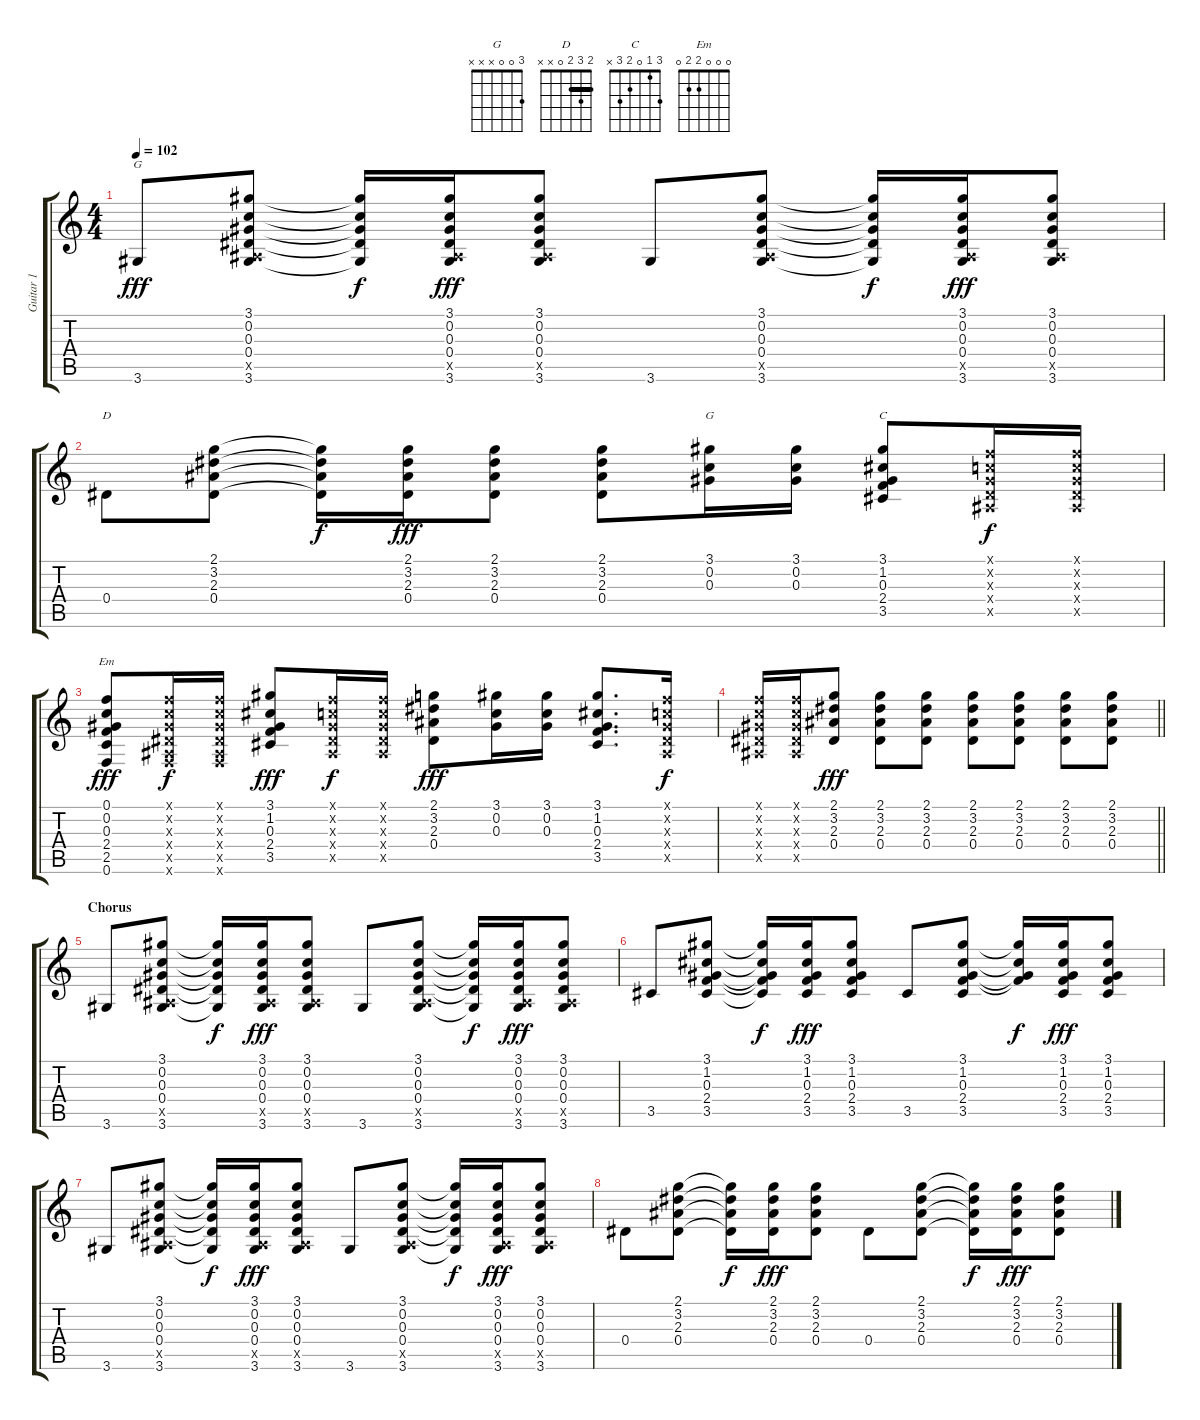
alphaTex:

\track ("Guitar 1" "Guitar 1") {instrument acousticguitarsteel}
\staff {score tabs}
\tuning (F4 C4 Ab3 Eb3 Bb2 F2) {hide}
\chord ("G" 3 0 0 0 x 3)
\chord ("D" 2 3 2 0 x x) {barre 2}
\chord ("G" 3 0 0 x x x)
\chord ("C" 3 1 0 2 3 x)
\chord ("Em" 0 0 0 2 2 0)
\ts (4 4)
\tempo 102
\clef g2
\ks c
3.6.8{ch "G" dy fff} (3.1 0.2 0.3 0.4 0.5{x} 3.6).8 (3.1{t} 0.2{t} 0.3{t} 0.4{t} 3.6{t}).16{dy f} (3.1 0.2 0.3 0.4 0.5{x} 3.6).16{dy fff} (3.1 0.2 0.3 0.4 0.5{x} 3.6).8 3.6.8 (3.1 0.2 0.3 0.4 0.5{x} 3.6).8 (3.1{t} 0.2{t} 0.3{t} 0.4{t} 3.6{t}).16{dy f} (3.1 0.2 0.3 0.4 0.5{x} 3.6).16{dy fff} (3.1 0.2 0.3 0.4 0.5{x} 3.6).8 |
0.4.8{ch "D"} (2.1 3.2 2.3 0.4).8 (2.1{t} 3.2{t} 2.3{t} 0.4{t}).16{dy f} (2.1 3.2 2.3 0.4).16{dy fff} (2.1 3.2 2.3 0.4).8 (2.1 3.2 2.3 0.4).8 (3.1 0.2 0.3).16{ch "G"} (3.1 0.2 0.3).16 (3.1 1.2 0.3 2.4 3.5).8{ch "C"} (0.1{x} 0.2{x} 0.3{x} 0.4{x} 0.5{x}).16{dy f} (0.1{x} 0.2{x} 0.3{x} 0.4{x} 0.5{x}).16 |
(0.1 0.2 0.3 2.4 2.5 0.6).8{ch "Em" dy fff} (0.1{x} 0.2{x} 0.3{x} 0.4{x} 0.5{x} 0.6{x}).16{dy f} (0.1{x} 0.2{x} 0.3{x} 0.4{x} 0.5{x} 0.6{x}).16 (3.1 1.2 0.3 2.4 3.5).8{dy fff} (0.1{x} 0.2{x} 0.3{x} 0.4{x} 0.5{x}).16{dy f} (0.1{x} 0.2{x} 0.3{x} 0.4{x} 0.5{x}).16 (2.1 3.2 2.3 0.4).8{dy fff} (3.1 0.2 0.3).16 (3.1 0.2 0.3).16 (3.1 1.2 0.3 2.4 3.5).8{d} (0.1{x} 0.2{x} 0.3{x} 0.4{x} 0.5{x}).16{dy f} |
\barLineRight lightlight
(0.1{x} 0.2{x} 0.3{x} 0.4{x} 0.5{x}).16 (0.1{x} 0.2{x} 0.3{x} 0.4{x} 0.5{x}).16 (2.1 3.2 2.3 0.4).8{dy fff} (2.1 3.2 2.3 0.4).8 (2.1 3.2 2.3 0.4).8 (2.1 3.2 2.3 0.4).8 (2.1 3.2 2.3 0.4).8 (2.1 3.2 2.3 0.4).8 (2.1 3.2 2.3 0.4).8 |
\section ("" "Chorus")
3.6.8 (3.1 0.2 0.3 0.4 0.5{x} 3.6).8 (3.1{t} 0.2{t} 0.3{t} 0.4{t} 3.6{t}).16{dy f} (3.1 0.2 0.3 0.4 0.5{x} 3.6).16{dy fff} (3.1 0.2 0.3 0.4 0.5{x} 3.6).8 3.6.8 (3.1 0.2 0.3 0.4 0.5{x} 3.6).8 (3.1{t} 0.2{t} 0.3{t} 0.4{t} 3.6{t}).16{dy f} (3.1 0.2 0.3 0.4 0.5{x} 3.6).16{dy fff} (3.1 0.2 0.3 0.4 0.5{x} 3.6).8 |
3.5.8 (3.1 1.2 0.3 2.4 3.5).8 (3.1{t} 1.2{t} 0.3{t} 2.4{t} 3.5{t}).16{dy f} (3.1 1.2 0.3 2.4 3.5).16{dy fff} (3.1 1.2 0.3 2.4 3.5).8 3.5.8 (3.1 1.2 0.3 2.4 3.5).8 (3.1{t} 1.2{t} 0.3{t} 2.4{t}).16{dy f} (3.1 1.2 0.3 2.4 3.5).16{dy fff} (3.1 1.2 0.3 2.4 3.5).8 |
3.6.8 (3.1 0.2 0.3 0.4 0.5{x} 3.6).8 (3.1{t} 0.2{t} 0.3{t} 0.4{t} 3.6{t}).16{dy f} (3.1 0.2 0.3 0.4 0.5{x} 3.6).16{dy fff} (3.1 0.2 0.3 0.4 0.5{x} 3.6).8 3.6.8 (3.1 0.2 0.3 0.4 0.5{x} 3.6).8 (3.1{t} 0.2{t} 0.3{t} 0.4{t} 3.6{t}).16{dy f} (3.1 0.2 0.3 0.4 0.5{x} 3.6).16{dy fff} (3.1 0.2 0.3 0.4 0.5{x} 3.6).8 |
0.4.8 (2.1 3.2 2.3 0.4).8 (2.1{t} 3.2{t} 2.3{t} 0.4{t}).16{dy f} (2.1 3.2 2.3 0.4).16{dy fff} (2.1 3.2 2.3 0.4).8 0.4.8 (2.1 3.2 2.3 0.4).8 (2.1{t} 3.2{t} 2.3{t} 0.4{t}).16{dy f} (2.1 3.2 2.3 0.4).16{dy fff} (2.1 3.2 2.3 0.4).8
